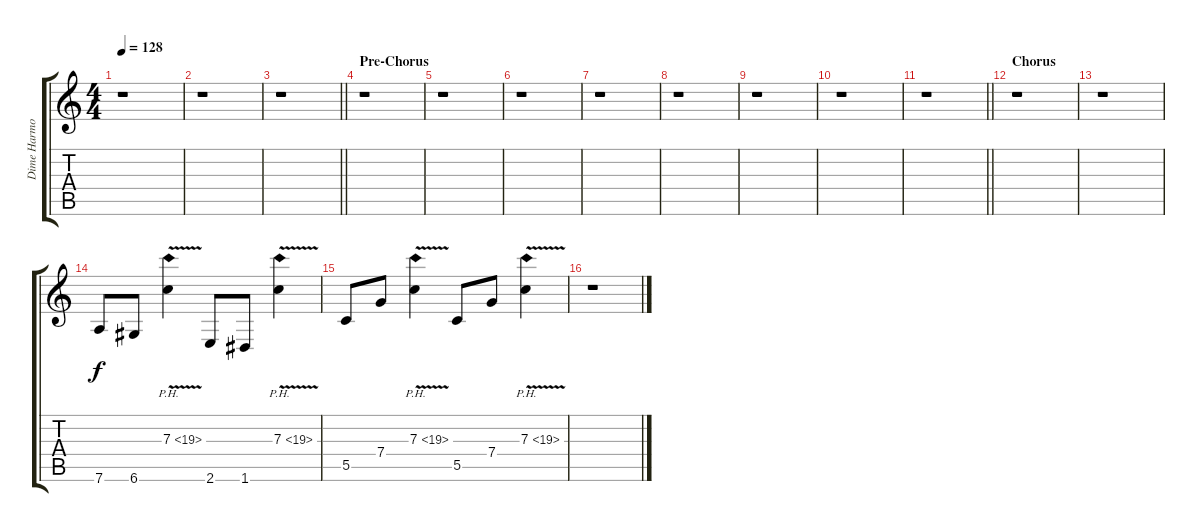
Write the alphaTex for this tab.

\track ("Dime Harmonics" "Dime Harmo") {instrument distortionguitar}
\staff {score tabs}
\tuning (D4 A3 F3 C3 G2 D2) {hide}
\ts (4 4)
\tempo 128
\clef g2
\ks c
r.1{dy f} |
r.1 |
\barLineRight lightlight
r.1 |
\section ("" "Pre-Chorus")
r.1 |
r.1 |
r.1 |
r.1 |
r.1 |
r.1 |
r.1 |
\barLineRight lightlight
r.1 |
\section ("" "Chorus")
r.1 |
r.1 |
7.6.8 6.6.8 7.3{ph 12 v}.4 2.6.8 1.6.8 7.3{ph 12 v}.4 |
5.5.8 7.4.8 7.3{ph 12 v}.4 5.5.8 7.4.8 7.3{ph 12 v}.4 |
r.1
